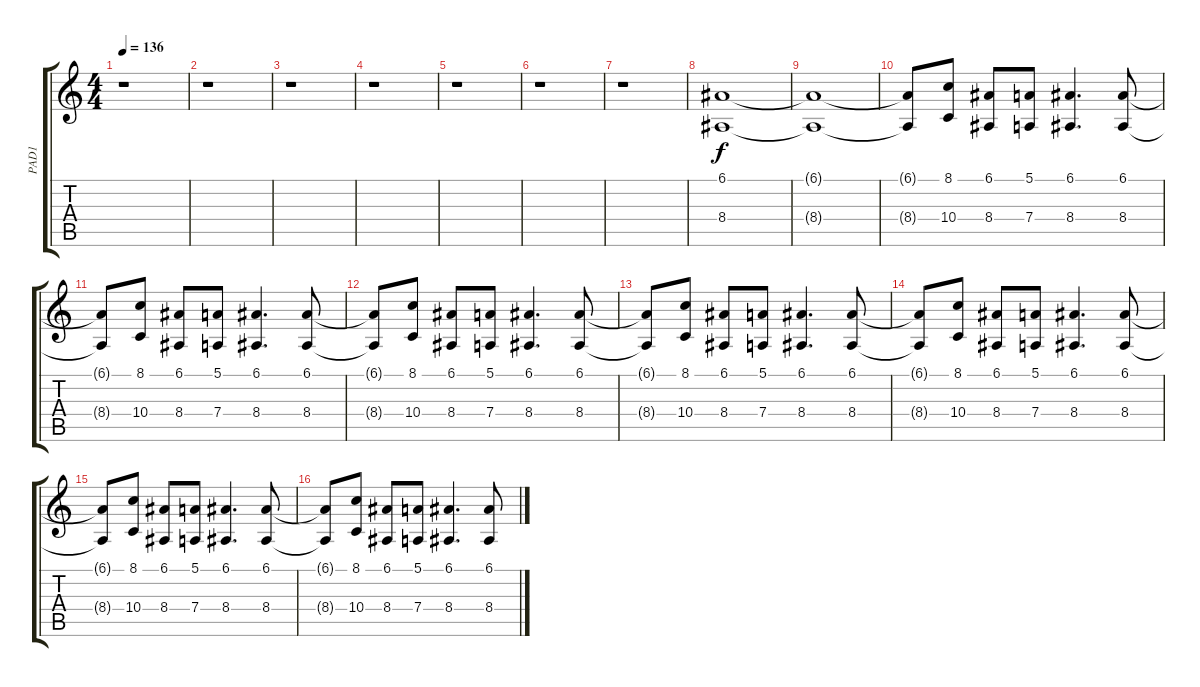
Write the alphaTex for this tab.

\track ("PAD1" "PAD1") {instrument drawbarorgan}
\staff {score tabs}
\tuning (E4 B3 G3 D3 A2 E2) {hide}
\ts (4 4)
\tempo 136
\clef g2
\ks c
r.1{dy f} |
r.1 |
r.1 |
r.1 |
r.1 |
r.1 |
r.1 |
(6.1 8.4).1 |
(6.1{t} 8.4{t}).1 |
(6.1{t} 8.4{t}).8 (8.1 10.4).8 (6.1 8.4).8 (5.1 7.4).8 (6.1 8.4).4{d} (6.1 8.4).8 |
(6.1{t} 8.4{t}).8 (8.1 10.4).8 (6.1 8.4).8 (5.1 7.4).8 (6.1 8.4).4{d} (6.1 8.4).8 |
(6.1{t} 8.4{t}).8 (8.1 10.4).8 (6.1 8.4).8 (5.1 7.4).8 (6.1 8.4).4{d} (6.1 8.4).8 |
(6.1{t} 8.4{t}).8 (8.1 10.4).8 (6.1 8.4).8 (5.1 7.4).8 (6.1 8.4).4{d} (6.1 8.4).8 |
(6.1{t} 8.4{t}).8 (8.1 10.4).8 (6.1 8.4).8 (5.1 7.4).8 (6.1 8.4).4{d} (6.1 8.4).8 |
(6.1{t} 8.4{t}).8 (8.1 10.4).8 (6.1 8.4).8 (5.1 7.4).8 (6.1 8.4).4{d} (6.1 8.4).8 |
(6.1{t} 8.4{t}).8 (8.1 10.4).8 (6.1 8.4).8 (5.1 7.4).8 (6.1 8.4).4{d} (6.1 8.4).8
